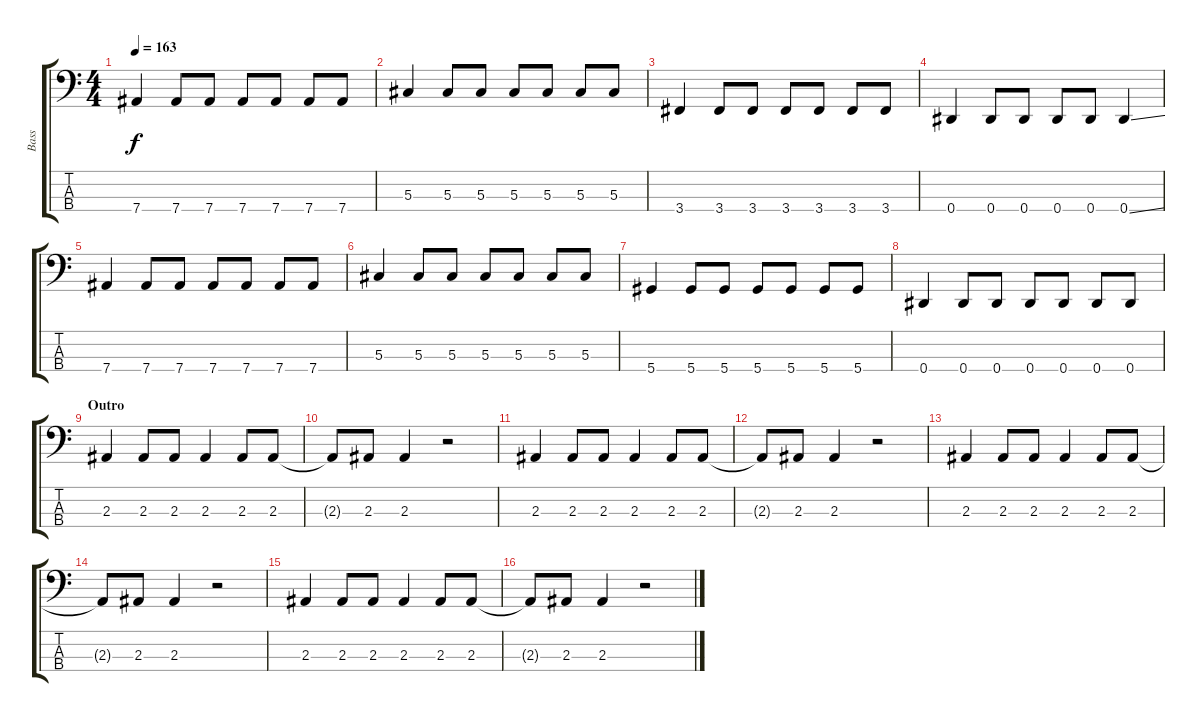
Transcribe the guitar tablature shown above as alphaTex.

\track ("Bass" "Bass") {instrument electricbassfinger}
\staff {score tabs}
\tuning (Gb2 Db2 Ab1 Eb1) {hide}
\ts (4 4)
\tempo 163
\clef f4
\ks c
7.4.4{dy f} 7.4.8 7.4.8 7.4.8 7.4.8 7.4.8 7.4.8 |
5.3.4 5.3.8 5.3.8 5.3.8 5.3.8 5.3.8 5.3.8 |
3.4.4 3.4.8 3.4.8 3.4.8 3.4.8 3.4.8 3.4.8 |
0.4.4 0.4.8 0.4.8 0.4.8 0.4.8 0.4{ss}.4 |
7.4.4 7.4.8 7.4.8 7.4.8 7.4.8 7.4.8 7.4.8 |
5.3.4 5.3.8 5.3.8 5.3.8 5.3.8 5.3.8 5.3.8 |
5.4.4 5.4.8 5.4.8 5.4.8 5.4.8 5.4.8 5.4.8 |
0.4.4 0.4.8 0.4.8 0.4.8 0.4.8 0.4.8 0.4.8 |
\section ("" "Outro")
2.3.4 2.3.8 2.3.8 2.3.4 2.3.8 2.3.8 |
2.3{t}.8 2.3.8 2.3.4 r.2 |
2.3.4 2.3.8 2.3.8 2.3.4 2.3.8 2.3.8 |
2.3{t}.8 2.3.8 2.3.4 r.2 |
2.3.4 2.3.8 2.3.8 2.3.4 2.3.8 2.3.8 |
2.3{t}.8 2.3.8 2.3.4 r.2 |
2.3.4 2.3.8 2.3.8 2.3.4 2.3.8 2.3.8 |
2.3{t}.8 2.3.8 2.3.4 r.2
